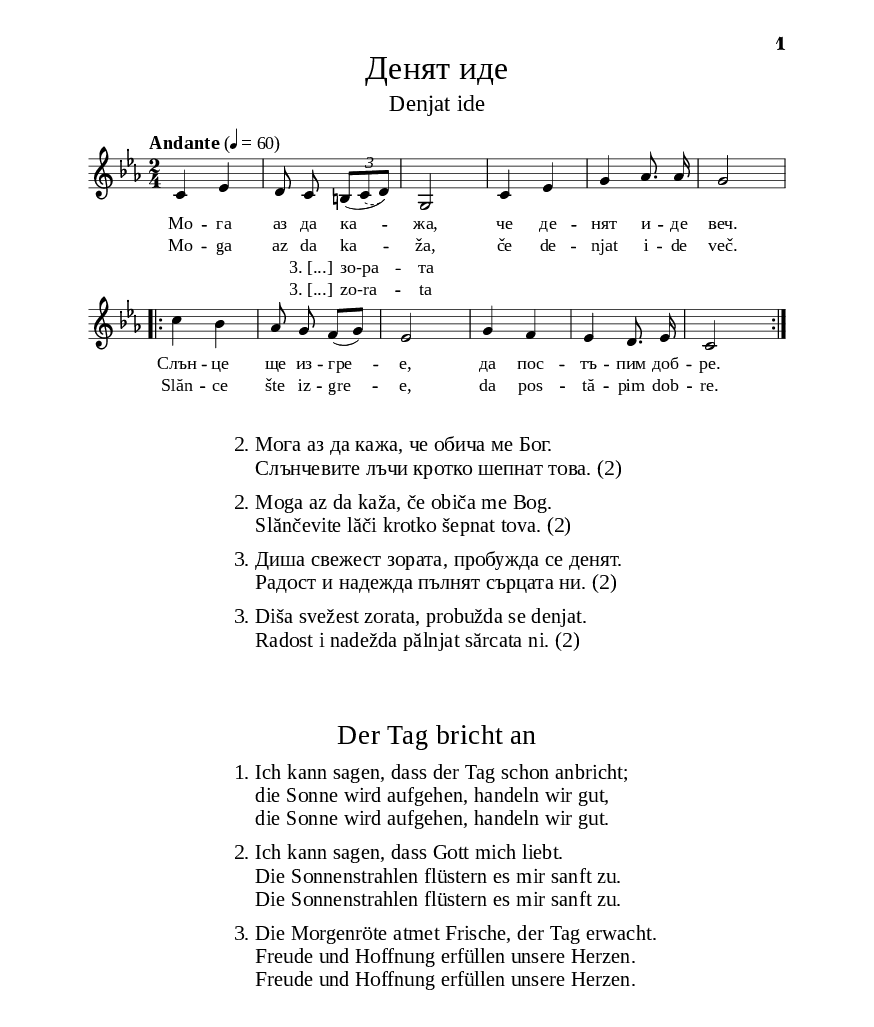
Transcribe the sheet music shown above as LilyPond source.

\version "2.24.3"

% include paper part and global functions
\include "include/globals.ily"

\bookpart {
  \label #'ref118_1
  \tocItem \markup "Денят иде – Denjat ide "
  \include "include/bookpart-paper.ily"
  \score {
    \include "include/score-layout.ily"

    \new Voice \absolute {
      \clef treble
      \key c \minor
      \time 2/4
      \tempoFunc "Andante" 4 "60"
      \autoBeamOff

      c'4 es'4 | d'8  c'8  \tuplet 3/2 { b8\=1([ \slurDashed c'8\=2(d'8\=2)\=1)] } \slurSolid | g2 | c'4 es'4 | g'4 as'8. as'16 | g'2 | \break

      \bar ".|:-|"    c''4 bes' | as'8 g'8 f' [(g') ] | es'2 | g'4 f' | es'4 d'8. es'16| c'2 \bar ":|." \break
    }

    \addlyrics {
      Мо -- га аз да ка -- жа, че де -- нят и -- де веч.

      Слън -- це ще из -- гре -- е, да пос -- тъ -- пим доб -- ре.
    }

    \addlyrics {
      Mo -- ga az da ka -- ža, če de -- njat i -- de več.

      Slăn -- ce šte iz -- gre -- e, da pos -- tă -- pim dob -- re.
    }

    \addlyrics {
      " " " " " " " 3. [...]" зо-ра -- та
    }
    \addlyrics {
      " " " " " " " 3. [...]" zo-ra -- ta
    }


    \header {
      title = \titleFunc "Денят иде" "Denjat ide"
    }

    \midi{}

  } % score
  \markup \empty-two

  \markup \abs-fontsize #10 {
    \hspace #20
    \override #`(baseline-skip . ,bgCoupletBaselineSkip) % affects space between column lines
    \column {


      \line {  2. Мога аз да кажа, че обича ме Бог.}

      \line {   "   " Слънчевите лъчи кротко шепнат това. (2)}
      \vspace #0.5

      \line {  2. Moga az da kaža, če običa me Bog.}

      \line {   "   " Slănčevite lăči krotko šepnat tova. (2)}
      \vspace #0.5

      \line {   3.  Диша свежест зората, пробужда се денят.}

      \line {   "   " Радост и надежда пълнят сърцата ни. (2) }
      \vspace #0.5


      \line {   3.  Diša svežest zorata, probužda se denjat.}

      \line {   "   " Radost i nadežda pălnjat sărcata ni. (2) }

    }
  } % markup

  \markup \vspace #3


  % include foreign translation(s) of the song
  \version "2.24.3"

\markup \fill-line { \fontsize #deTitleFontSize "Der Tag bricht an" }
\markup \null
\markup \null
\markup \abs-fontsize #10 {
  \hspace #20
  \override #`(baseline-skip . ,deCoupletBaselineSkip)

  \column { 

 \line { 1.	Ich kann sagen, dass der Tag schon anbricht;}
 \line { "   "die Sonne wird aufgehen, handeln wir gut,}
 \line { "   "die Sonne wird aufgehen, handeln wir gut.}
\vspace #0.5

 \line { 2.	Ich kann sagen, dass Gott mich liebt.}

 \line { "   "Die Sonnenstrahlen flüstern es mir sanft zu.  }
 \line { "   "Die Sonnenstrahlen flüstern es mir sanft zu. }
\vspace #0.5

 \line { 3.	Die Morgenröte atmet Frische, der Tag erwacht. }
 \line { "   "Freude und Hoffnung erfüllen unsere Herzen. }
 \line { "   "Freude und Hoffnung erfüllen unsere Herzen.}

  }
}


} % bookpart

